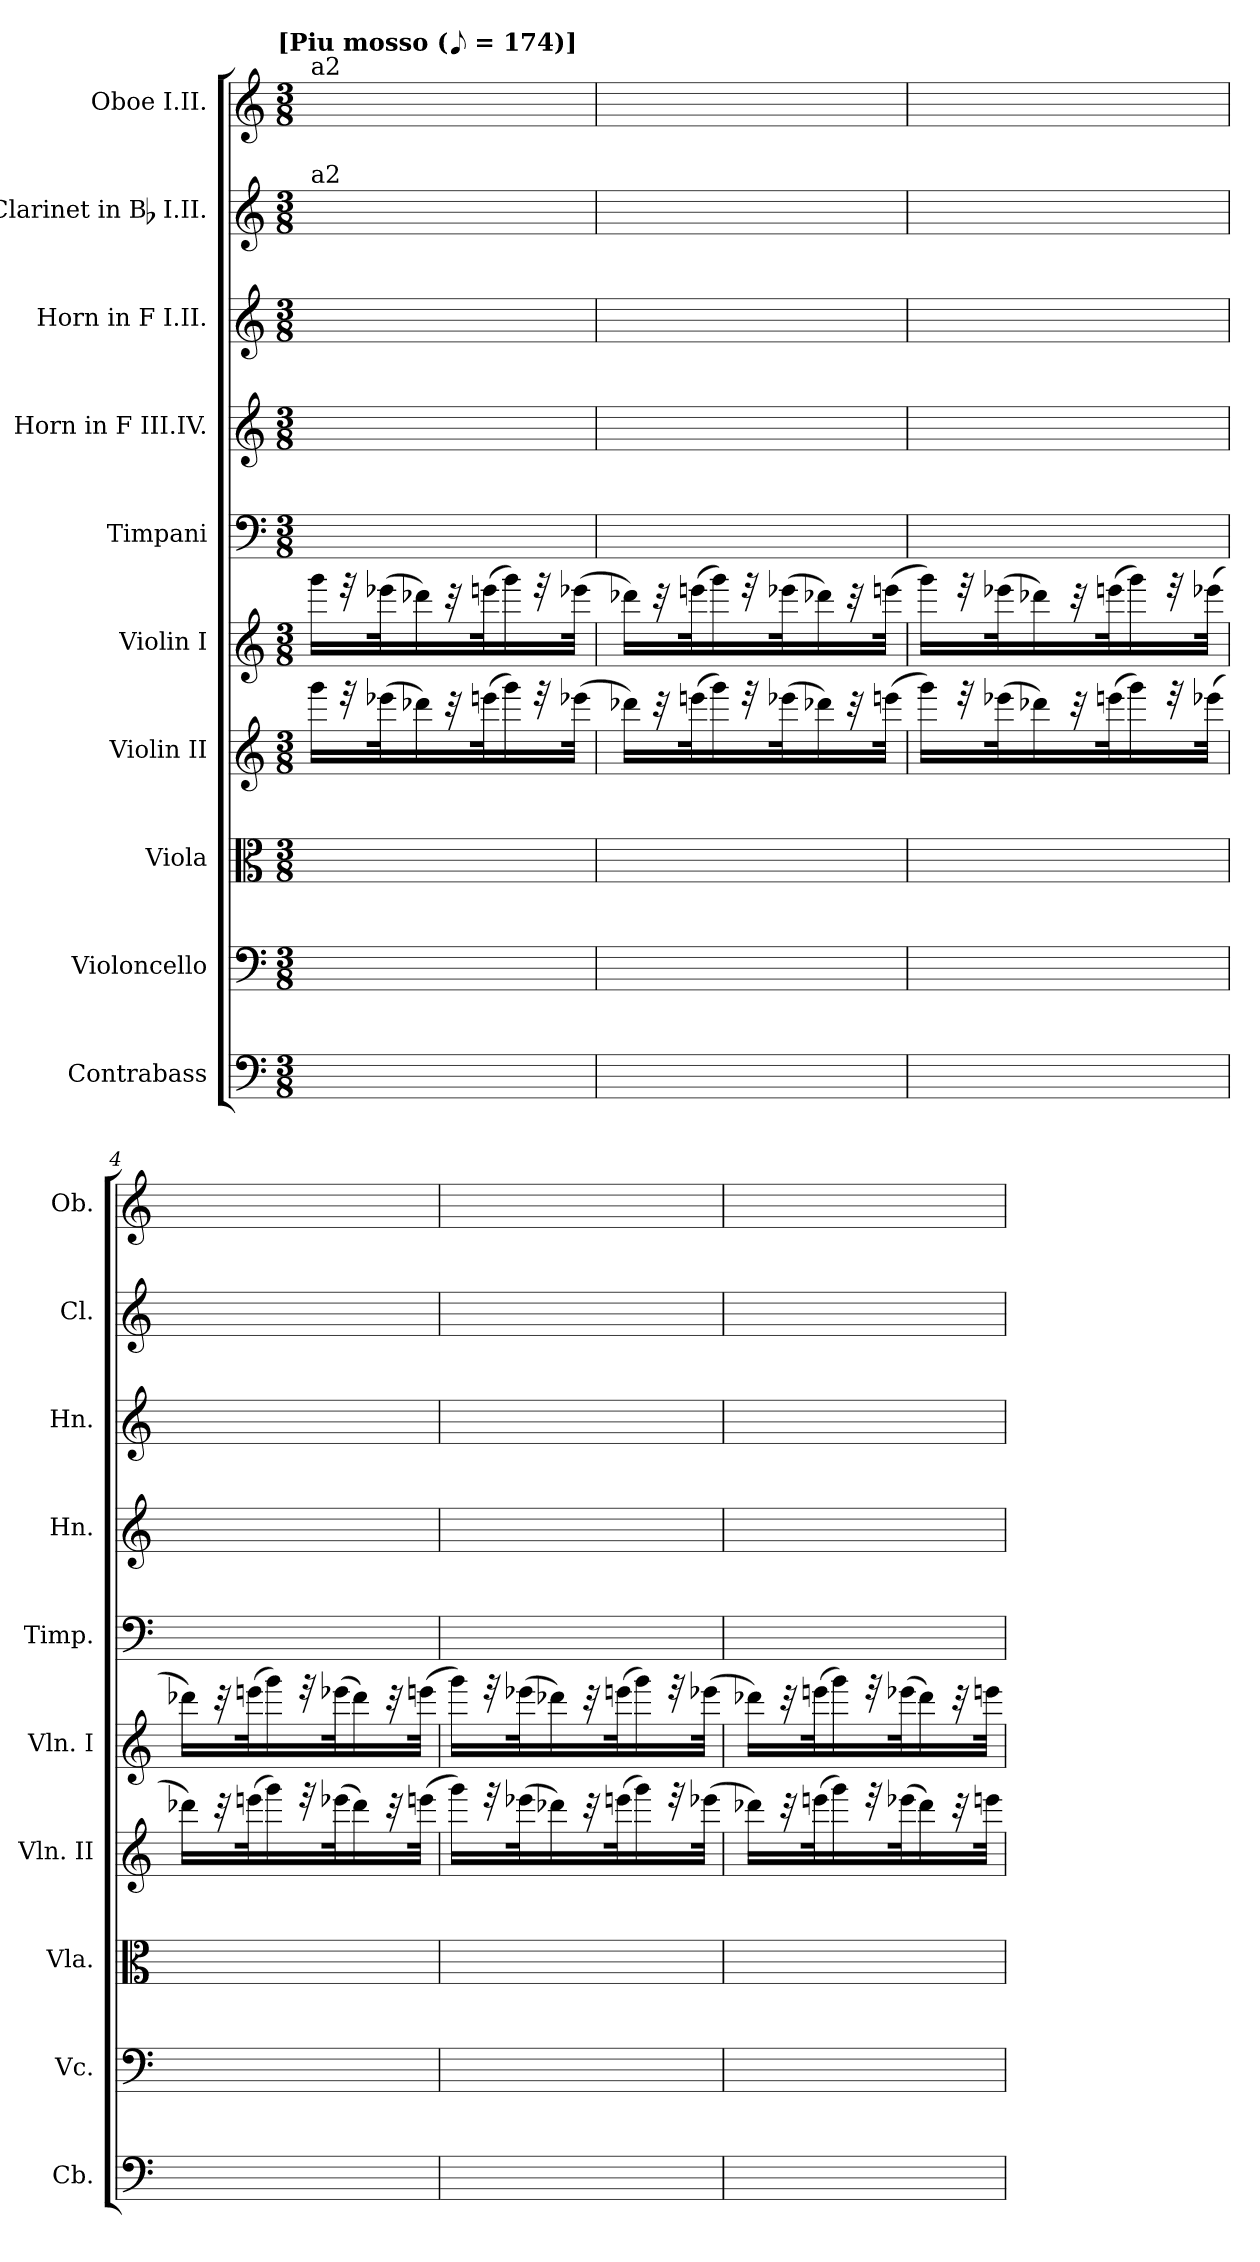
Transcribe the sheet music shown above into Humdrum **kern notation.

**kern	**kern	**kern	**kern	**kern	**kern	**kern	**kern	**kern	**kern
*part10	*part9	*part8	*part7	*part6	*part5	*part4	*part3	*part2	*part1
*staff10	*staff9	*staff8	*staff7	*staff6	*staff5	*staff4	*staff3	*staff2	*staff1
*I"Contrabass	*I"Violoncello	*I"Viola	*I"Violin II	*I"Violin I	*I"Timpani	*I"Horn in F III.IV.	*I"Horn in F I.II.	*I"Clarinet in Bb I.II.	*I"Oboe I.II.
*I'Cb.	*I'Vc.	*I'Vla.	*I'Vln. II	*I'Vln. I	*I'Timp.	*I'Hn.	*I'Hn.	*I'Cl.	*I'Ob.
*clefF4	*clefF4	*clefC3	*clefG2	*clefG2	*clefF4	*clefG2	*clefG2	*clefG2	*clefG2
*ITrd7c12	*	*	*	*	*	*ITrd4c7	*ITrd4c7	*ITrd1c2	*
*k[]	*k[]	*k[]	*k[]	*k[]	*k[]	*k[b-]	*k[b-]	*k[b-e-]	*k[]
!!LO:TX:omd:t=[Piu mosso ([8th] = 174)]
*M3/8	*M3/8	*M3/8	*M3/8	*M3/8	*M3/8	*M3/8	*M3/8	*M3/8	*M3/8
*MM87	*MM87	*MM87	*MM87	*MM87	*MM87	*MM87	*MM87	*MM87	*MM87
=1	=1	=1	=1	=1	=1	=1	=1	=1	=1
!	!	!	!	!	!	!	!	!	!LO:TX:a:t=a2
!	!	!	!	!	!	!	!	!LO:TX:a:t=a2	!
4.ryy	4.ryy	4.ryy	16gggiLL	16gggiLL	8%3ryy	4.ryy	8ryy	4.ryy	4.ryy
.	.	.	32r	32r	.	.	.	.	.
.	.	.	(32eee-XK	(32eee-XK	.	.	.	.	.
.	.	.	16ddd-X)	16ddd-X)	.	.	4ryy	.	.
.	.	.	32r	32r	.	.	.	.	.
.	.	.	(32eeenK	(32eeenK	.	.	.	.	.
.	.	.	16ggg)	16ggg)	.	.	.	.	.
.	.	.	32r	32r	.	.	.	.	.
.	.	.	(32eee-XJJk	(32eee-XJJk	.	.	.	.	.
=2	=2	=2	=2	=2	=2	=2	=2	=2	=2
4.ryy	4.ryy	4.ryy	16ddd-XLL)	16ddd-XLL)	8%3ryy	4.ryy	4.ryy	4.ryy	4.ryy
.	.	.	32r	32r	.	.	.	.	.
.	.	.	(32eeenK	(32eeenK	.	.	.	.	.
.	.	.	16ggg)	16ggg)	.	.	.	.	.
.	.	.	32r	32r	.	.	.	.	.
.	.	.	(32eee-XK	(32eee-XK	.	.	.	.	.
.	.	.	16ddd-X)	16ddd-X)	.	.	.	.	.
.	.	.	32r	32r	.	.	.	.	.
.	.	.	(32eeenJJk	(32eeenJJk	.	.	.	.	.
=3	=3	=3	=3	=3	=3	=3	=3	=3	=3
4ryy	4ryy	4ryy	16gggLL)	16gggLL)	32ryy	4.ryy	4ryy	16ryy	16ryy
.	.	.	.	.	32ryy	.	.	.	.
.	.	.	32r	32r	32ryy	.	.	16ryy	16ryy
.	.	.	(32eee-XK	(32eee-XK	32ryy	.	.	.	.
.	.	.	16ddd-X)	16ddd-X)	32ryy	.	.	8ryy	8ryy
.	.	.	.	.	32ryy	.	.	.	.
.	.	.	32r	32r	32ryy	.	.	.	.
.	.	.	(32eeenK	(32eeenK	32ryy	.	.	.	.
8ryy	8ryy	8ryy	16ggg)	16ggg)	32ryy	.	8ryy	16ryy	16ryy
.	.	.	.	.	32ryy	.	.	.	.
.	.	.	32r	32r	32ryy	.	.	16ryy	16ryy
.	.	.	(32eee-XJJk	(32eee-XJJk	32ryy	.	.	.	.
=4	=4	=4	=4	=4	=4	=4	=4	=4	=4
8%3ryy	8%3ryy	8%3ryy	16ddd-XLL)	16ddd-XLL)	32ryy	8%3ryy	8%3ryy	16ryy	16ryy
.	.	.	.	.	32ryy	.	.	.	.
.	.	.	32r	32r	32ryy	.	.	16ryy	16ryy
.	.	.	(32eeenK	(32eeenK	32ryy	.	.	.	.
.	.	.	16ggg)	16ggg)	32ryy	.	.	8ryy	8ryy
.	.	.	.	.	32ryy	.	.	.	.
.	.	.	32r	32r	32ryy	.	.	.	.
.	.	.	(32eee-XK	(32eee-XK	32ryy	.	.	.	.
.	.	.	16ddd-)	16ddd-)	32ryy	.	.	16ryy	16ryy
.	.	.	.	.	32ryy	.	.	.	.
.	.	.	32r	32r	32ryy	.	.	16ryy	16ryy
.	.	.	(32eeenJJk	(32eeenJJk	32ryy	.	.	.	.
=5	=5	=5	=5	=5	=5	=5	=5	=5	=5
8%3ryy	8%3ryy	8%3ryy	16gggLL)	16gggLL)	32ryy	8%3ryy	8%3ryy	16ryy	16ryy
.	.	.	.	.	32ryy	.	.	.	.
.	.	.	32r	32r	32ryy	.	.	16ryy	16ryy
.	.	.	(32eee-XK	(32eee-XK	32ryy	.	.	.	.
.	.	.	16ddd-X)	16ddd-X)	32ryy	.	.	8ryy	8ryy
.	.	.	.	.	32ryy	.	.	.	.
.	.	.	32r	32r	32ryy	.	.	.	.
.	.	.	(32eeenK	(32eeenK	32ryy	.	.	.	.
.	.	.	16ggg)	16ggg)	32ryy	.	.	16ryy	16ryy
.	.	.	.	.	32ryy	.	.	.	.
.	.	.	32r	32r	32ryy	.	.	16ryy	16ryy
.	.	.	(32eee-XJJk	(32eee-XJJk	32ryy	.	.	.	.
=6	=6	=6	=6	=6	=6	=6	=6	=6	=6
8%3ryy	8%3ryy	8%3ryy	16ddd-XLL)	16ddd-XLL)	32ryy	8%3ryy	8%3ryy	16ryy	16ryy
.	.	.	.	.	32ryy	.	.	.	.
.	.	.	32r	32r	32ryy	.	.	16ryy	16ryy
.	.	.	(32eeenK	(32eeenK	32ryy	.	.	.	.
.	.	.	16ggg)	16ggg)	32ryy	.	.	8ryy	8ryy
.	.	.	.	.	32ryy	.	.	.	.
.	.	.	32r	32r	32ryy	.	.	.	.
.	.	.	(32eee-XK	(32eee-XK	32ryy	.	.	.	.
.	.	.	16ddd-)	16ddd-)	32ryy	.	.	16ryy	16ryy
.	.	.	.	.	32ryy	.	.	.	.
.	.	.	32r	32r	32ryy	.	.	16ryy	16ryy
.	.	.	32eeenjJJk	32eeenjJJk	32ryy	.	.	.	.
=	=	=	=	=	=	=	=	=	=
*-	*-	*-	*-	*-	*-	*-	*-	*-	*-
